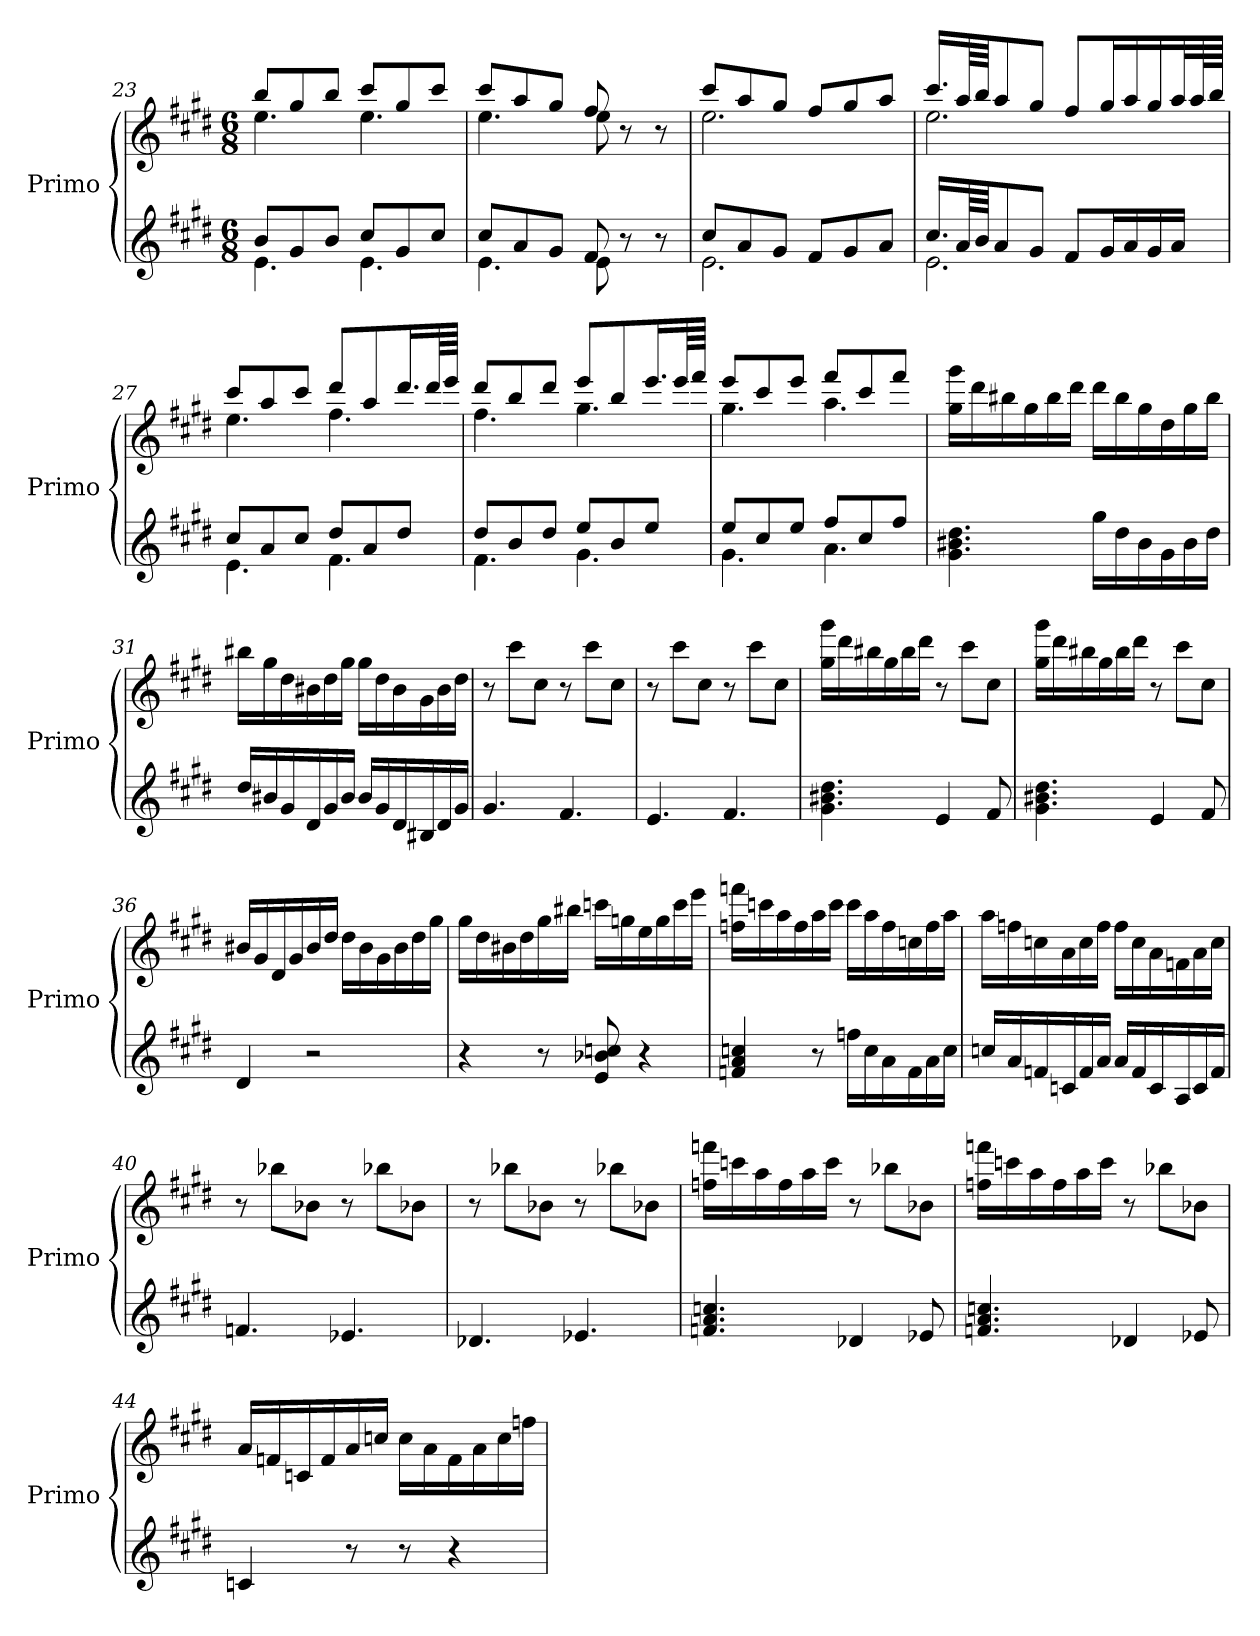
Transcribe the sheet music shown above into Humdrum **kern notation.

**kern	**kern
*part1	*part1
*staff2	*staff1
*I"Primo	*
*I'Primo	*
*clefG2	*clefG2
*k[f#c#g#d#]	*k[f#c#g#d#]
*M6/8	*M6/8
=23	=23
*^	*^
8b/L	4.e\	8bb/L	4.ee\
8g#/	.	8gg#/	.
8b/J	.	8bb/J	.
8cc#/L	4.e\	8ccc#/L	4.ee\
8g#/	.	8gg#/	.
8cc#/J	.	8ccc#/J	.
=24	=24	=24	=24
8cc#/L	4.e\	8ccc#/L	4.ee\
8a/	.	8aa/	.
8g#/J	.	8gg#/J	.
8f#/	8e\	8ff#/	8ee\
8r	4ryy	8r	4ryy
8r	.	8r	.
=25	=25	=25	=25
8cc#/L	2.e\	8ccc#/L	2.ee\
8a/	.	8aa/	.
8g#/J	.	8gg#/J	.
8f#/L	.	8ff#/L	.
8g#/	.	8gg#/	.
8a/J	.	8aa/J	.
=26	=26	=26	=26
16.cc#/LL	2.e\	16.ccc#/LL	2.ee\
64a/LL	.	64aa/LL	.
64b/JJJ	.	64bb/JJJ	.
8a/	.	8aa/	.
8g#/J	.	8gg#/J	.
8f#/L	.	8ff#/L	.
16g#/L	.	16gg#/L	.
16a/	.	16aa/	.
16g#/	.	16gg#/	.
16a/JJ	.	32aa/L	.
.	.	64aa/L	.
.	.	64bb/JJJJ	.
=27	=27	=27	=27
8cc#/L	4.e\	8ccc#/L	4.ee\
8a/	.	8aa/	.
8cc#/J	.	8ccc#/J	.
8dd#/L	4.f#\	8ddd#/L	4.ff#\
8a/	.	8aa/	.
8dd#/J	.	16.ddd#/L	.
.	.	64ddd#/LL	.
.	.	64eee/JJJJ	.
=28	=28	=28	=28
8dd#/L	4.f#\	8ddd#/L	4.ff#\
8b/	.	8bb/	.
8dd#/J	.	8ddd#/J	.
8ee/L	4.g#\	8eee/L	4.gg#\
8b/	.	8bb/	.
8ee/J	.	16.eee/L	.
.	.	64eee/LL	.
.	.	64fff#/JJJJ	.
=29	=29	=29	=29
8ee/L	4.g#\	8eee/L	4.gg#\
8cc#/	.	8ccc#/	.
8ee/J	.	8eee/J	.
8ff#/L	4.a\	8fff#/L	4.aa\
8cc#/	.	8ccc#/	.
8ff#/J	.	8fff#/J	.
*v	*v	*	*
*	*v	*v
=30	=30
4.g#\ 4.b#X\ 4.dd#\	16gg#\ 16ggg#\LL
.	16ddd#\
.	16bb#X\
.	16gg#\
.	16bb#\
.	16ddd#\JJ
16gg#\LL	16ddd#\LL
16dd#\	16bb#\
16b#\	16gg#\
16g#\	16dd#\
16b#\	16gg#\
16dd#\JJ	16bb#\JJ
=31	=31
16dd#/LL	16bb#X\LL
16b#X/	16gg#\
16g#/	16dd#\
16d#/	16b#X\
16g#/	16dd#\
16b#/JJ	16gg#\JJ
16b#/LL	16gg#\LL
16g#/	16dd#\
16d#/	16b#\
16B#X/	16g#\
16d#/	16b#\
16g#/JJ	16dd#\JJ
=32	=32
4.g#/	8r
.	8ccc#\L
.	8cc#\J
4.f#/	8r
.	8ccc#\L
.	8cc#\J
=33	=33
4.e/	8r
.	8ccc#\L
.	8cc#\J
4.f#/	8r
.	8ccc#\L
.	8cc#\J
=34	=34
4.g#\ 4.b#X\ 4.dd#\	16gg#\ 16ggg#\LL
.	16ddd#\
.	16bb#X\
.	16gg#\
.	16bb#\
.	16ddd#\JJ
4e/	8r
.	8ccc#\L
8f#/	8cc#\J
=35	=35
4.g#\ 4.b#X\ 4.dd#\	16gg#\ 16ggg#\LL
.	16ddd#\
.	16bb#X\
.	16gg#\
.	16bb#\
.	16ddd#\JJ
4e/	8r
.	8ccc#\L
8f#/	8cc#\J
=36	=36
4d#/	16b#X/LL
.	16g#/
.	16d#/
.	16g#/
2r	16b#/
.	16dd#/JJ
.	16dd#\LL
.	16b#\
.	16g#\
.	16b#\
.	16dd#\
.	16gg#\JJ
=37	=37
4r	16gg#\LL
.	16dd#\
.	16b#X\
.	16dd#\
8r	16gg#\
.	16bb#X\JJ
8e/ 8b-X/ 8ccn/	16cccn\LL
.	16ggn\
4r	16ee\
.	16gg\
.	16ccc\
.	16eee\JJ
=38	=38
4fn/ 4a/ 4ccn/	16ffn\ 16fffn\LL
.	16cccn\
.	16aa\
.	16ff\
8r	16aa\
.	16ccc\JJ
16ffn\LL	16ccc\LL
16cc\	16aa\
16a\	16ff\
16f\	16ccn\
16a\	16ff\
16cc\JJ	16aa\JJ
=39	=39
16ccn/LL	16aa\LL
16a/	16ffn\
16fn/	16ccn\
16cn/	16a\
16f/	16cc\
16a/JJ	16ff\JJ
16a/LL	16ff\LL
16f/	16cc\
16c/	16a\
16A/	16fn\
16c/	16a\
16f/JJ	16cc\JJ
=40	=40
4.fn/	8r
.	8bb-X\L
.	8b-X\J
4.e-X/	8r
.	8bb-X\L
.	8b-X\J
=41	=41
4.d-X/	8r
.	8bb-X\L
.	8b-X\J
4.e-X/	8r
.	8bb-X\L
.	8b-X\J
=42	=42
4.fn/ 4.a/ 4.ccn/	16ffn\ 16fffn\LL
.	16cccn\
.	16aa\
.	16ff\
.	16aa\
.	16ccc\JJ
4d-X/	8r
.	8bb-X\L
8e-X/	8b-X\J
=43	=43
4.fn/ 4.a/ 4.ccn/	16ffn\ 16fffn\LL
.	16cccn\
.	16aa\
.	16ff\
.	16aa\
.	16ccc\JJ
4d-X/	8r
.	8bb-X\L
8e-X/	8b-X\J
=44	=44
4cn/	16a/LL
.	16fn/
.	16cn/
.	16f/
8r	16a/
.	16ccn/JJ
8r	16cc\LL
.	16a\
4r	16f\
.	16a\
.	16cc\
.	16ffn\JJ
=	=
*-	*-
